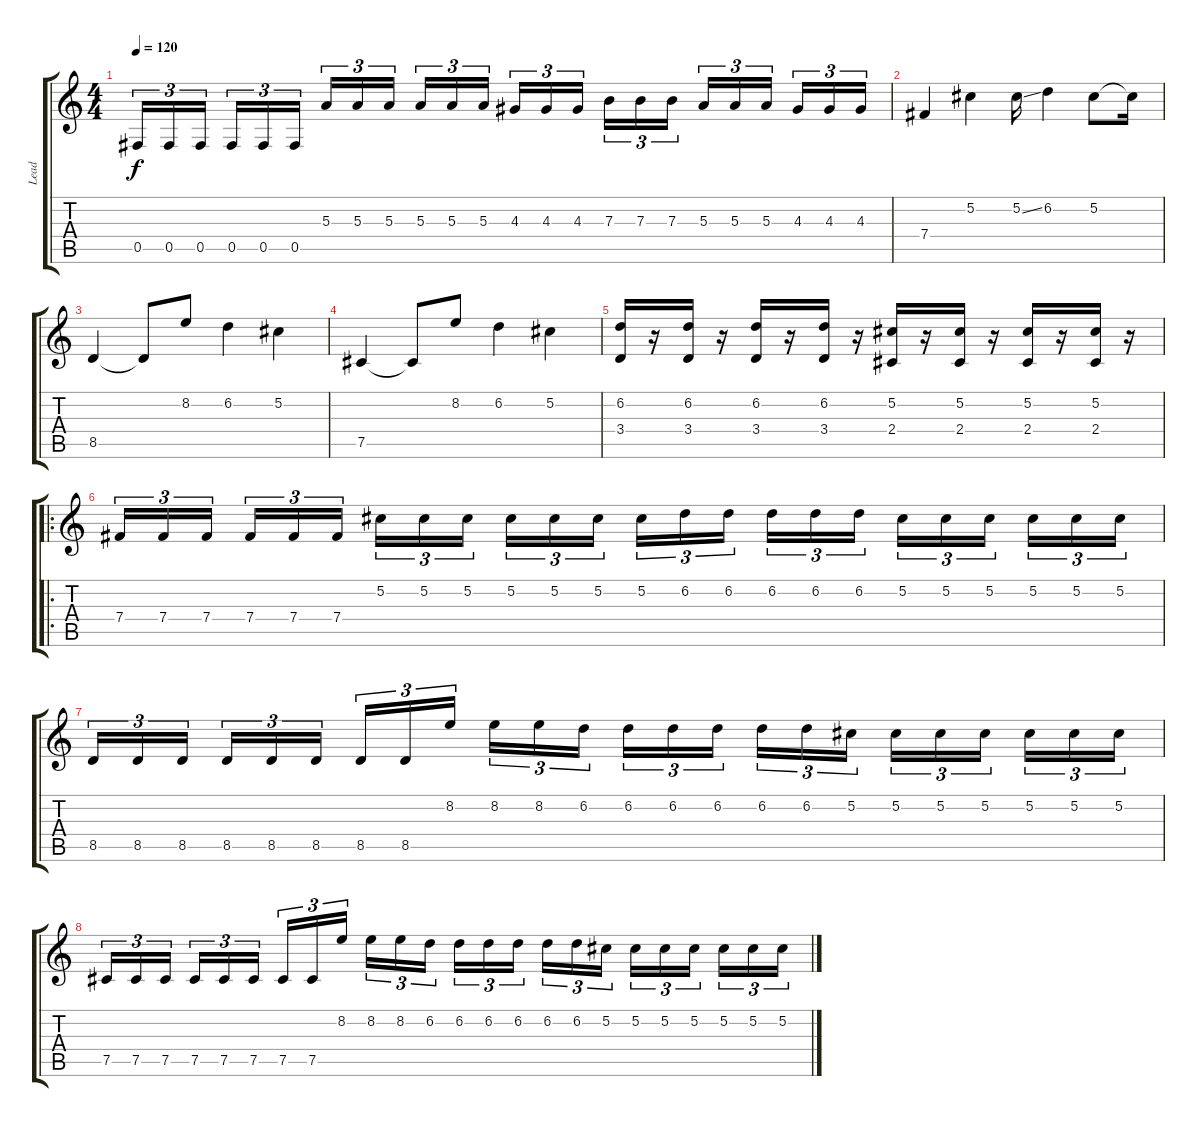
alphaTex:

\track ("Lead" "Lead") {instrument distortionguitar}
\staff {score tabs}
\tuning (Db4 Ab3 E3 B2 Gb2 Db2) {hide}
\ts (4 4)
\tempo 120
\clef g2
\ks c
0.5.16{tu (3 2) dy f} 0.5.16{tu (3 2)} 0.5.16{tu (3 2) beam splitsecondary} 0.5.16{tu (3 2)} 0.5.16{tu (3 2)} 0.5.16{tu (3 2)} 5.3.16{tu (3 2)} 5.3.16{tu (3 2)} 5.3.16{tu (3 2) beam splitsecondary} 5.3.16{tu (3 2)} 5.3.16{tu (3 2)} 5.3.16{tu (3 2)} 4.3.16{tu (3 2)} 4.3.16{tu (3 2)} 4.3.16{tu (3 2) beam splitsecondary} 7.3.16{tu (3 2)} 7.3.16{tu (3 2)} 7.3.16{tu (3 2)} 5.3.16{tu (3 2)} 5.3.16{tu (3 2)} 5.3.16{tu (3 2) beam splitsecondary} 4.3.16{tu (3 2)} 4.3.16{tu (3 2)} 4.3.16{tu (3 2)} |
7.4.4 5.2.4 5.2{ss}.16 6.2.4 5.2.8 5.2{t}.16 |
8.5.4 8.5{t}.8 8.2.8 6.2.4 5.2.4 |
7.5.4 7.5{t}.8 8.2.8 6.2.4 5.2.4 |
(6.2 3.4).16 r.16 (6.2 3.4).16 r.16 (6.2 3.4).16 r.16 (6.2 3.4).16 r.16 (5.2 2.4).16 r.16 (5.2 2.4).16 r.16 (5.2 2.4).16 r.16 (5.2 2.4).16 r.16 |
\ro
7.4.16{tu (3 2)} 7.4.16{tu (3 2)} 7.4.16{tu (3 2) beam splitsecondary} 7.4.16{tu (3 2)} 7.4.16{tu (3 2)} 7.4.16{tu (3 2)} 5.2.16{tu (3 2)} 5.2.16{tu (3 2)} 5.2.16{tu (3 2) beam splitsecondary} 5.2.16{tu (3 2)} 5.2.16{tu (3 2)} 5.2.16{tu (3 2)} 5.2.16{tu (3 2)} 6.2.16{tu (3 2)} 6.2.16{tu (3 2) beam splitsecondary} 6.2.16{tu (3 2)} 6.2.16{tu (3 2)} 6.2.16{tu (3 2)} 5.2.16{tu (3 2)} 5.2.16{tu (3 2)} 5.2.16{tu (3 2) beam splitsecondary} 5.2.16{tu (3 2)} 5.2.16{tu (3 2)} 5.2.16{tu (3 2)} |
8.5.16{tu (3 2)} 8.5.16{tu (3 2)} 8.5.16{tu (3 2) beam splitsecondary} 8.5.16{tu (3 2)} 8.5.16{tu (3 2)} 8.5.16{tu (3 2)} 8.5.16{tu (3 2)} 8.5.16{tu (3 2)} 8.2.16{tu (3 2) beam splitsecondary} 8.2.16{tu (3 2)} 8.2.16{tu (3 2)} 6.2.16{tu (3 2)} 6.2.16{tu (3 2)} 6.2.16{tu (3 2)} 6.2.16{tu (3 2) beam splitsecondary} 6.2.16{tu (3 2)} 6.2.16{tu (3 2)} 5.2.16{tu (3 2)} 5.2.16{tu (3 2)} 5.2.16{tu (3 2)} 5.2.16{tu (3 2) beam splitsecondary} 5.2.16{tu (3 2)} 5.2.16{tu (3 2)} 5.2.16{tu (3 2)} |
7.5.16{tu (3 2)} 7.5.16{tu (3 2)} 7.5.16{tu (3 2) beam splitsecondary} 7.5.16{tu (3 2)} 7.5.16{tu (3 2)} 7.5.16{tu (3 2)} 7.5.16{tu (3 2)} 7.5.16{tu (3 2)} 8.2.16{tu (3 2) beam splitsecondary} 8.2.16{tu (3 2)} 8.2.16{tu (3 2)} 6.2.16{tu (3 2)} 6.2.16{tu (3 2)} 6.2.16{tu (3 2)} 6.2.16{tu (3 2) beam splitsecondary} 6.2.16{tu (3 2)} 6.2.16{tu (3 2)} 5.2.16{tu (3 2)} 5.2.16{tu (3 2)} 5.2.16{tu (3 2)} 5.2.16{tu (3 2) beam splitsecondary} 5.2.16{tu (3 2)} 5.2.16{tu (3 2)} 5.2.16{tu (3 2)}
